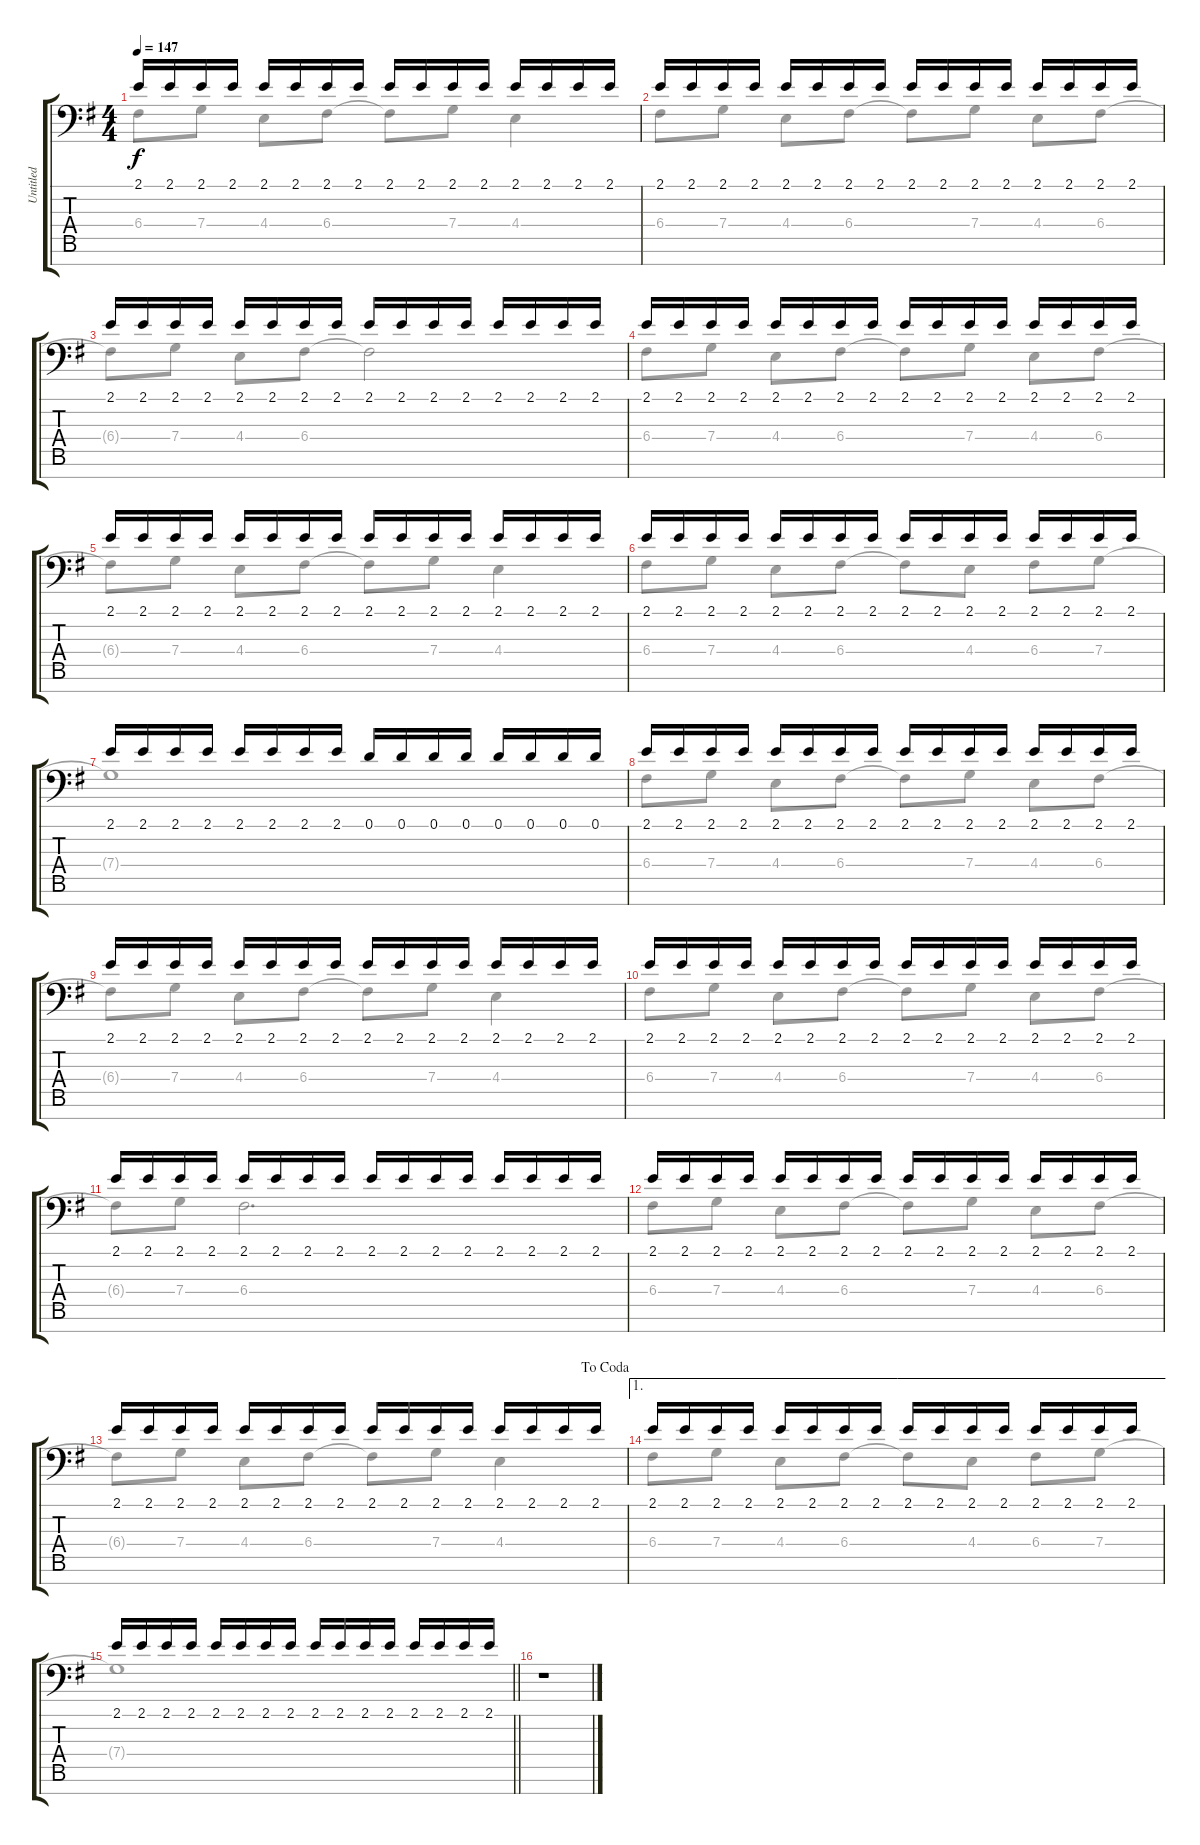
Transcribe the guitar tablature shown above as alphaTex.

\track ("Untitled" "Untitled") {instrument lead2sawtooth}
\staff {score tabs}
\tuning (D4 A3 F3 C3 G2 D2 A1) {hide}
\voice
\ts (4 4)
\tempo 147
\clef f4
\ks g
2.1.16{dy f} 2.1.16 2.1.16 2.1.16 2.1.16 2.1.16 2.1.16 2.1.16 2.1.16 2.1.16 2.1.16 2.1.16 2.1.16 2.1.16 2.1.16 2.1.16 |
2.1.16 2.1.16 2.1.16 2.1.16 2.1.16 2.1.16 2.1.16 2.1.16 2.1.16 2.1.16 2.1.16 2.1.16 2.1.16 2.1.16 2.1.16 2.1.16 |
2.1.16 2.1.16 2.1.16 2.1.16 2.1.16 2.1.16 2.1.16 2.1.16 2.1.16 2.1.16 2.1.16 2.1.16 2.1.16 2.1.16 2.1.16 2.1.16 |
2.1.16 2.1.16 2.1.16 2.1.16 2.1.16 2.1.16 2.1.16 2.1.16 2.1.16 2.1.16 2.1.16 2.1.16 2.1.16 2.1.16 2.1.16 2.1.16 |
2.1.16 2.1.16 2.1.16 2.1.16 2.1.16 2.1.16 2.1.16 2.1.16 2.1.16 2.1.16 2.1.16 2.1.16 2.1.16 2.1.16 2.1.16 2.1.16 |
2.1.16 2.1.16 2.1.16 2.1.16 2.1.16 2.1.16 2.1.16 2.1.16 2.1.16 2.1.16 2.1.16 2.1.16 2.1.16 2.1.16 2.1.16 2.1.16 |
2.1.16 2.1.16 2.1.16 2.1.16 2.1.16 2.1.16 2.1.16 2.1.16 0.1.16 0.1.16 0.1.16 0.1.16 0.1.16 0.1.16 0.1.16 0.1.16 |
2.1.16 2.1.16 2.1.16 2.1.16 2.1.16 2.1.16 2.1.16 2.1.16 2.1.16 2.1.16 2.1.16 2.1.16 2.1.16 2.1.16 2.1.16 2.1.16 |
2.1.16 2.1.16 2.1.16 2.1.16 2.1.16 2.1.16 2.1.16 2.1.16 2.1.16 2.1.16 2.1.16 2.1.16 2.1.16 2.1.16 2.1.16 2.1.16 |
2.1.16 2.1.16 2.1.16 2.1.16 2.1.16 2.1.16 2.1.16 2.1.16 2.1.16 2.1.16 2.1.16 2.1.16 2.1.16 2.1.16 2.1.16 2.1.16 |
2.1.16 2.1.16 2.1.16 2.1.16 2.1.16 2.1.16 2.1.16 2.1.16 2.1.16 2.1.16 2.1.16 2.1.16 2.1.16 2.1.16 2.1.16 2.1.16 |
2.1.16 2.1.16 2.1.16 2.1.16 2.1.16 2.1.16 2.1.16 2.1.16 2.1.16 2.1.16 2.1.16 2.1.16 2.1.16 2.1.16 2.1.16 2.1.16 |
\jump dacoda
2.1.16 2.1.16 2.1.16 2.1.16 2.1.16 2.1.16 2.1.16 2.1.16 2.1.16 2.1.16 2.1.16 2.1.16 2.1.16 2.1.16 2.1.16 2.1.16 |
\ae 1
2.1.16 2.1.16 2.1.16 2.1.16 2.1.16 2.1.16 2.1.16 2.1.16 2.1.16 2.1.16 2.1.16 2.1.16 2.1.16 2.1.16 2.1.16 2.1.16 |
\barLineRight lightlight
2.1.16 2.1.16 2.1.16 2.1.16 2.1.16 2.1.16 2.1.16 2.1.16 2.1.16 2.1.16 2.1.16 2.1.16 2.1.16 2.1.16 2.1.16 2.1.16 |
\section ("" " ")
r.1
\voice
\clef f4
\ottava regular
\simile none
\ks g
6.4{t}.8{dy f} 7.4.8 4.4.8 6.4.8 6.4{t}.8 7.4.8 4.4.4 |
6.4.8 7.4.8 4.4.8 6.4.8 6.4{t}.8 7.4.8 4.4.8 6.4.8 |
6.4{t}.8 7.4.8 4.4.8 6.4.8 6.4{t}.2 |
6.4.8 7.4.8 4.4.8 6.4.8 6.4{t}.8 7.4.8 4.4.8 6.4.8 |
6.4{t}.8 7.4.8 4.4.8 6.4.8 6.4{t}.8 7.4.8 4.4.4 |
6.4.8 7.4.8 4.4.8 6.4.8 6.4{t}.8 4.4.8 6.4.8 7.4.8 |
7.4{t}.1 |
6.4.8 7.4.8 4.4.8 6.4.8 6.4{t}.8 7.4.8 4.4.8 6.4.8 |
6.4{t}.8 7.4.8 4.4.8 6.4.8 6.4{t}.8 7.4.8 4.4.4 |
6.4.8 7.4.8 4.4.8 6.4.8 6.4{t}.8 7.4.8 4.4.8 6.4.8 |
6.4{t}.8 7.4.8 6.4.2{d} |
6.4.8 7.4.8 4.4.8 6.4.8 6.4{t}.8 7.4.8 4.4.8 6.4.8 |
6.4{t}.8 7.4.8 4.4.8 6.4.8 6.4{t}.8 7.4.8 4.4.4 |
6.4.8 7.4.8 4.4.8 6.4.8 6.4{t}.8 4.4.8 6.4.8 7.4.8 |
\barLineRight lightlight
7.4{t}.1 |
